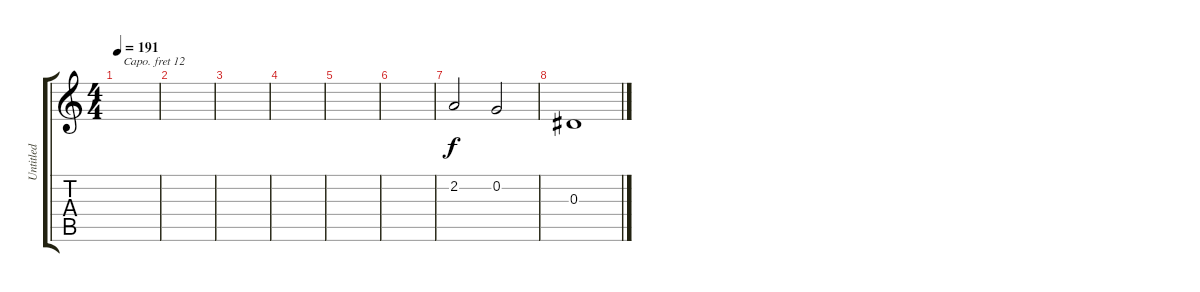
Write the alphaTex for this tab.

\track ("Untitled" "Untitled") {instrument pad4choir}
\staff {score tabs}
\capo 12
\tuning (C4 G3 Eb3 Bb2 F2 C2) {hide}
\ts (4 4)
\tempo 191
\clef g2
\ks c
|
|
|
|
|
|
2.2.2 0.2.2 |
0.3.1
